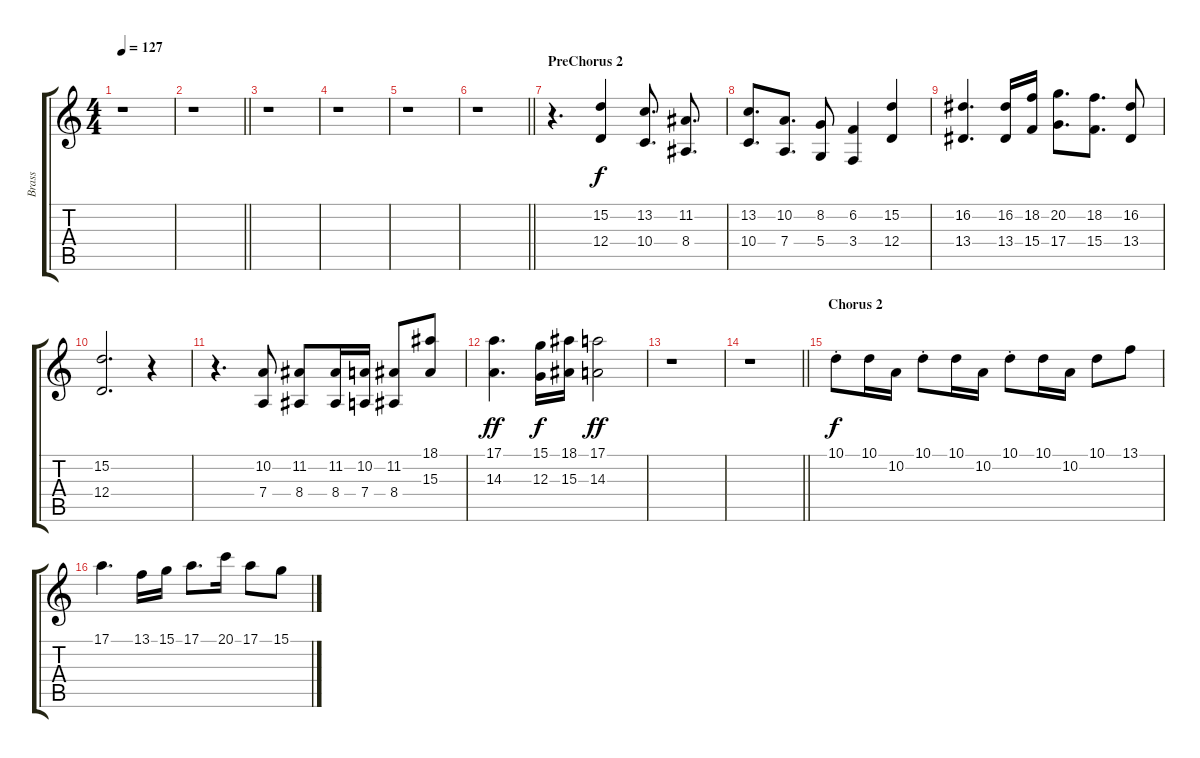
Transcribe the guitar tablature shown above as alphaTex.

\track ("Brass" "Brass") {instrument brasssection}
\staff {score tabs}
\tuning (E4 B3 G3 D3 A2 E2) {hide}
\ts (4 4)
\tempo 127
\clef g2
\ks c
r.1{dy f} |
\barLineRight lightlight
r.1 |
r.1 |
r.1 |
r.1 |
\barLineRight lightlight
r.1 |
\section ("" "PreChorus 2")
r.4{d volume 13} (15.2 12.4).4 (13.2 10.4).8{d} (11.2 8.4).8{d} |
(13.2 10.4).8{d} (10.2 7.4).8{d} (8.2 5.4).8 (6.2 3.4).4 (15.2 12.4).4 |
(16.2 13.4).4{d} (16.2 13.4).16 (18.2 15.4).16 (20.2 17.4).8{d} (18.2 15.4).8{d} (16.2 13.4).8 |
(15.2 12.4).2{d volume 6} r.4 |
r.4{d volume 13} (10.2 7.4).8 (11.2 8.4).8 (11.2 8.4).16 (10.2 7.4).16 (11.2 8.4).8 (18.1 15.3).8 |
(17.1 14.3).4{d dy ff} (15.1 12.3).16{dy f} (18.1 15.3).16 (17.1 14.3).2{dy ff} |
r.1 |
\barLineRight lightlight
r.1 |
\section ("" "Chorus 2")
10.1{st}.8{dy f} 10.1.16 10.2.16 10.1{st}.8 10.1.16 10.2.16 10.1{st}.8 10.1.16 10.2.16 10.1.8 13.1.8 |
17.1.4{d} 13.1.16 15.1.16 17.1.8{d} 20.1.16 17.1.8 15.1.8
